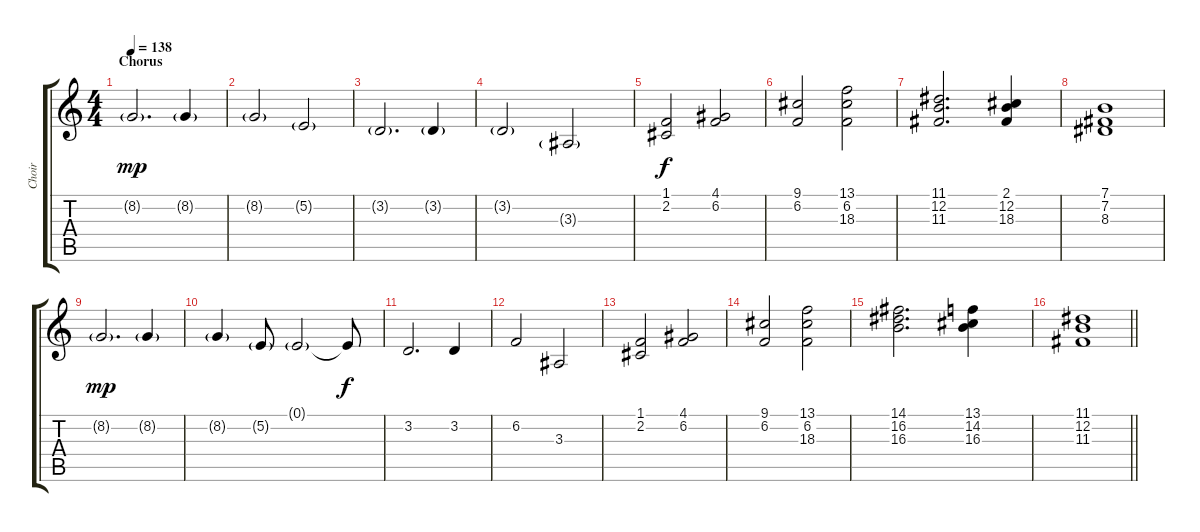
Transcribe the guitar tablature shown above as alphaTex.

\track ("Choir" "Choir") {instrument choiraahs}
\staff {score tabs}
\tuning (E4 B3 G3 D3 A2 E2) {hide}
\ts (4 4)
\section ("" "Chorus ")
\tempo 138
\clef g2
\ks c
8.2{g}.2{d dy mp} 8.2{g}.4 |
8.2{g}.2 5.2{g}.2 |
3.2{g}.2{d} 3.2{g}.4 |
3.2{g}.2 3.3{g}.2 |
(1.1 2.2).2{dy f} (4.1 6.2).2 |
(9.1 6.2).2 (13.1 6.2 18.3).2 |
(11.1 12.2 11.3).2{d} (2.1 12.2 18.3).4 |
(7.1 7.2 8.3).1 |
8.2{g}.2{d dy mp} 8.2{g}.4 |
8.2{g}.4 5.2{g}.8 0.1{g}.2 0.1{t}.8{dy f} |
3.2.2{d} 3.2.4 |
6.2.2 3.3.2 |
(1.1 2.2).2 (4.1 6.2).2 |
(9.1 6.2).2 (13.1 6.2 18.3).2 |
(14.1 16.2 16.3).2{d} (13.1 14.2 16.3).4 |
\barLineRight lightlight
(11.1 12.2 11.3).1
